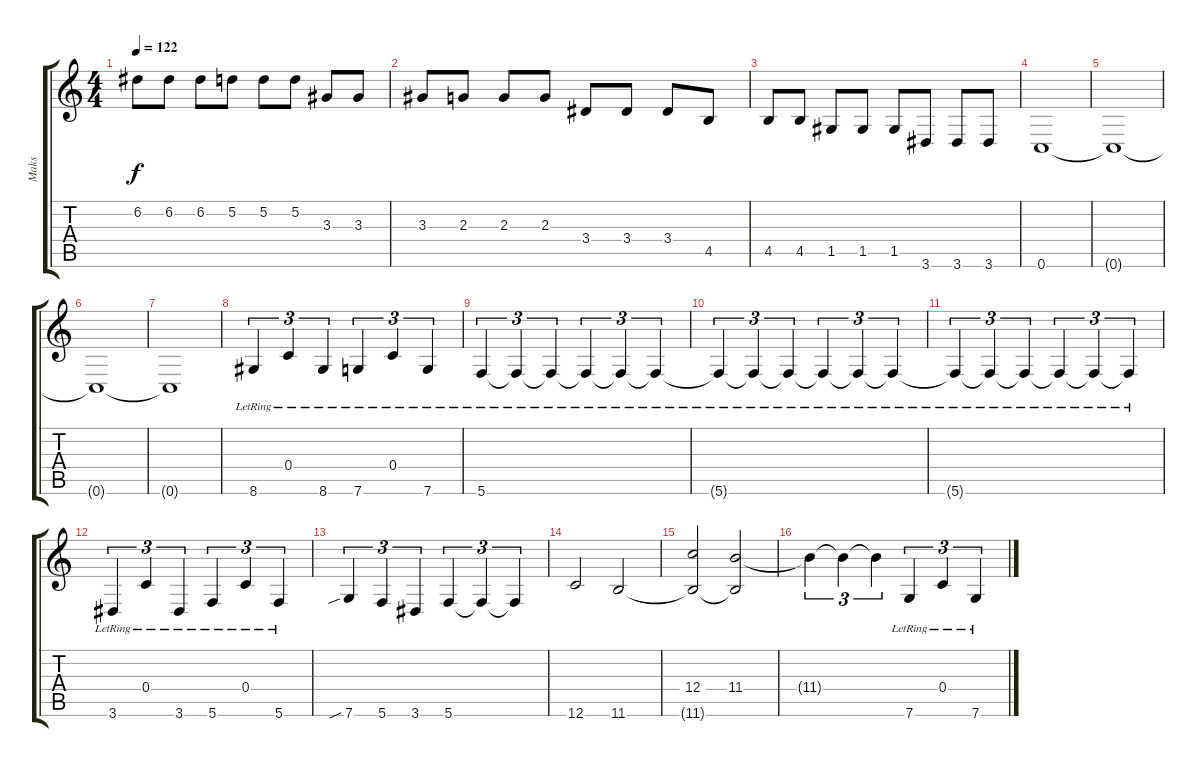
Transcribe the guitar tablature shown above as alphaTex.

\track ("Maks" "Maks") {instrument distortionguitar}
\staff {score tabs}
\tuning (D4 A3 F3 C3 G2 C2) {hide}
\ts (4 4)
\tempo 122
\clef g2
\ks c
6.2.8{dy f} 6.2.8 6.2.8 5.2.8 5.2.8 5.2.8 3.3.8 3.3.8 |
3.3.8 2.3.8 2.3.8 2.3.8 3.4.8 3.4.8 3.4.8 4.5.8 |
4.5.8 4.5.8 1.5.8 1.5.8 1.5.8 3.6.8 3.6.8 3.6.8 |
0.6.1 |
0.6{t}.1 |
0.6{t}.1 |
0.6{t}.1 |
8.6{lr}.4{tu (3 2)} 0.4{lr}.4{tu (3 2)} 8.6{lr}.4{tu (3 2)} 7.6{lr}.4{tu (3 2)} 0.4{lr}.4{tu (3 2)} 7.6{lr}.4{tu (3 2)} |
5.6{lr}.4{tu (3 2)} 5.6{lr t}.4{tu (3 2)} 5.6{lr t}.4{tu (3 2)} 5.6{lr t}.4{tu (3 2)} 5.6{lr t}.4{tu (3 2)} 5.6{lr t}.4{tu (3 2)} |
5.6{lr t}.4{tu (3 2)} 5.6{lr t}.4{tu (3 2)} 5.6{lr t}.4{tu (3 2)} 5.6{lr t}.4{tu (3 2)} 5.6{lr t}.4{tu (3 2)} 5.6{lr t}.4{tu (3 2)} |
5.6{lr t}.4{tu (3 2)} 5.6{lr t}.4{tu (3 2)} 5.6{lr t}.4{tu (3 2)} 5.6{lr t}.4{tu (3 2)} 5.6{lr t}.4{tu (3 2)} 5.6{lr t}.4{tu (3 2)} |
3.6{lr}.4{tu (3 2)} 0.4{lr}.4{tu (3 2)} 3.6{lr}.4{tu (3 2)} 5.6{lr}.4{tu (3 2)} 0.4{lr}.4{tu (3 2)} 5.6{lr}.4{tu (3 2)} |
7.6{sib}.4{tu (3 2)} 5.6.4{tu (3 2)} 3.6.4{tu (3 2)} 5.6.4{tu (3 2)} 5.6{t}.4{tu (3 2)} 5.6{t}.4{tu (3 2)} |
12.6.2 11.6.2 |
(12.4 11.6{t}).2 (11.4 11.6{t}).2 |
11.4{t}.4{tu (3 2)} 11.4{t}.4{tu (3 2)} 11.4{t}.4{tu (3 2)} 7.6{lr}.4{tu (3 2)} 0.4{lr}.4{tu (3 2)} 7.6{lr}.4{tu (3 2)}
